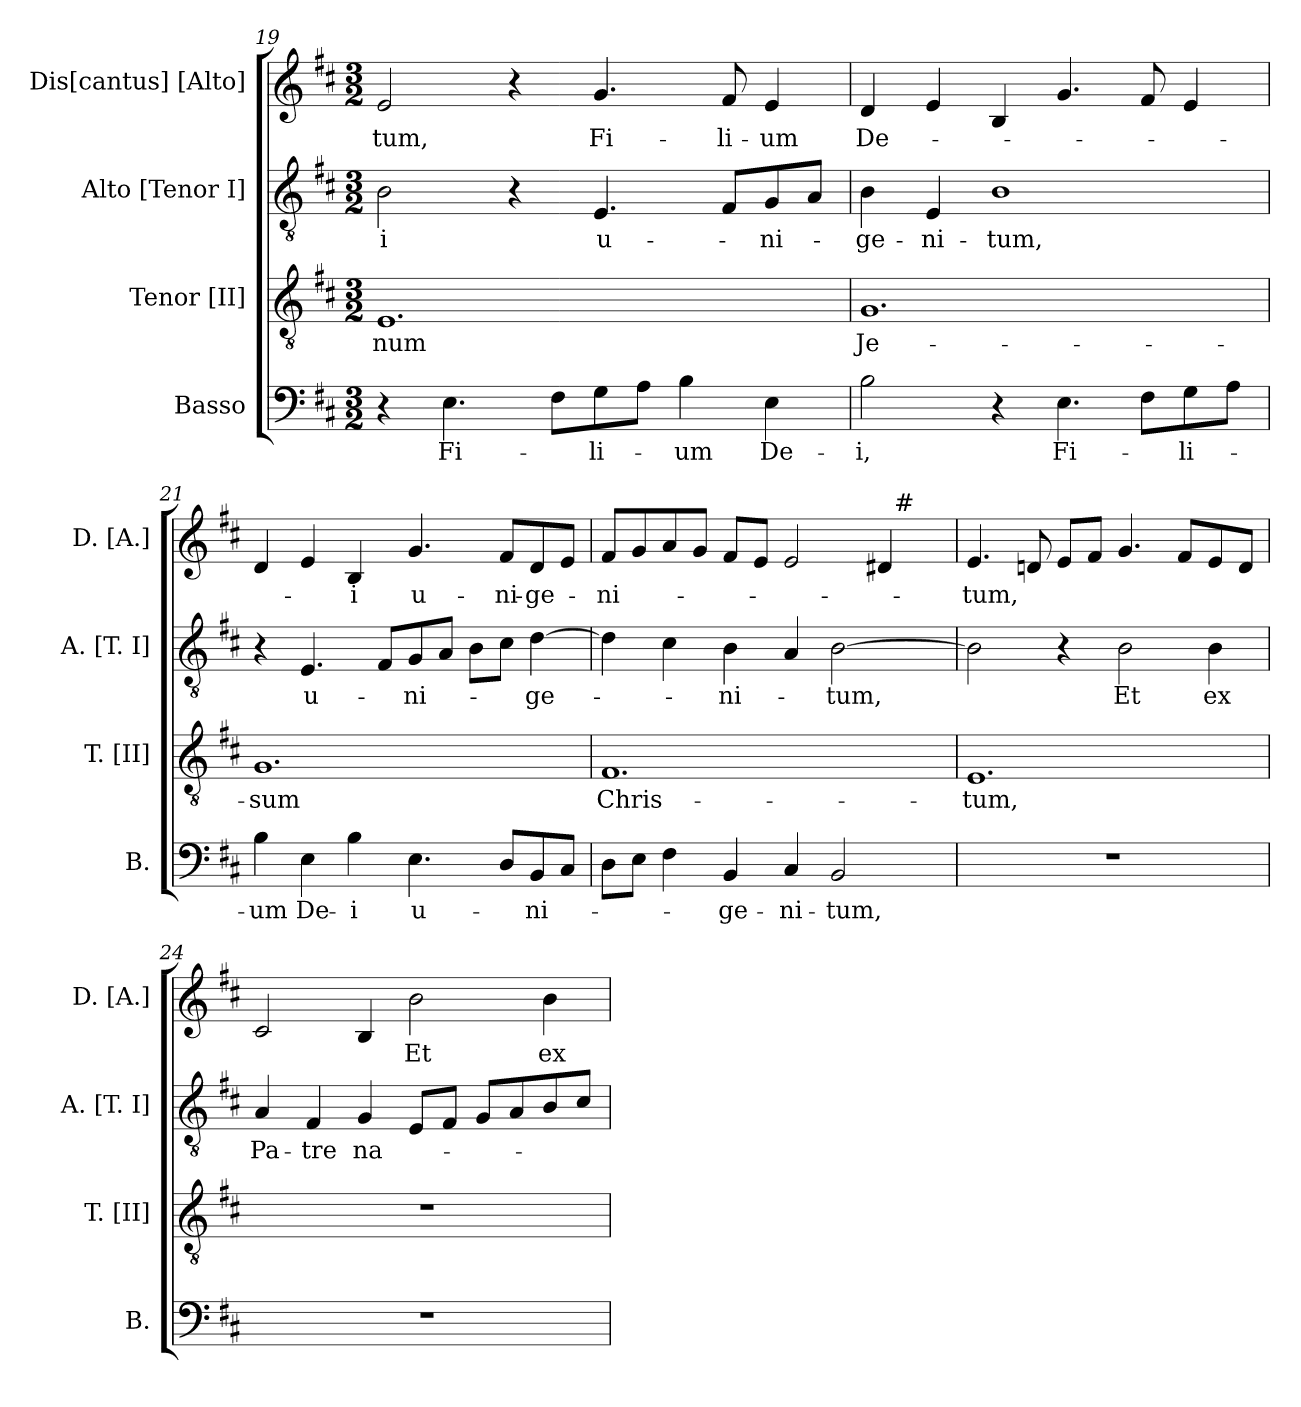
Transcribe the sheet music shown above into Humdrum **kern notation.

**kern	**text	**kern	**text	**kern	**text	**kern	**text
*part4	*part4	*part3	*part3	*part2	*part2	*part1	*part1
*staff4	*staff4	*staff3	*staff3	*staff2	*staff2	*staff1	*staff1
*I"Basso	*	*I"Tenor [II]	*	*I"Alto [Tenor I]	*	*I"Dis[cantus] [Alto]	*
*I'B.	*	*I'T. [II]	*	*I'A. [T. I]	*	*I'D. [A.]	*
*clefF4	*	*clefGv2	*	*clefGv2	*	*clefG2	*
*	*	*ITrd7c12	*	*ITrd7c12	*	*	*
*k[f#c#]	*	*k[f#c#]	*	*k[f#c#]	*	*k[f#c#]	*
*D:	*	*D:	*	*D:	*	*D:	*
*M3/2	*	*M3/2	*	*M3/2	*	*M3/2	*
=19	=19	=19	=19	=19	=19	=19	=19
!	!	!	!LO:LY:b:color=#000000	!	!	!	!
!	!	!	!	!	!LO:LY:b:color=#000000	!	!
!	!	!	!	!	!	!	!LO:LY:b:color=#000000
4r	.	1.EEi	-num	2BBi\	-i	2ei/	-tum,
!	!LO:LY:b:color=#000000	!	!	!	!	!	!
4.Ei\	Fi-	.	.	.	.	.	.
.	.	.	.	4r	.	4r	.
8F#i\L	.	.	.	.	.	.	.
!	!LO:LY:b:color=#000000	!	!	!	!	!	!
!	!	!	!	!	!LO:LY:b:color=#000000	!	!
!	!	!	!	!	!	!	!LO:LY:b:color=#000000
8Gi\	-li-	.	.	4.EEi/	u-	4.gi/	Fi-
8Ai\J	.	.	.	.	.	.	.
!	!LO:LY:b:color=#000000	!	!	!	!	!	!
4Bi\	-um	.	.	.	.	.	.
!	!	!	!	!	!	!	!LO:LY:b:color=#000000
.	.	.	.	8FF#i/L	.	8f#i/	-li-
!	!LO:LY:b:color=#000000	!	!	!	!	!	!
!	!	!	!	!	!LO:LY:b:color=#000000	!	!
!	!	!	!	!	!	!	!LO:LY:b:color=#000000
4Ei\	De-	.	.	8GGi/	-ni-	4ei/	-um
.	.	.	.	8AAi/J	.	.	.
=20	=20	=20	=20	=20	=20	=20	=20
!	!LO:LY:b:color=#000000	!	!	!	!	!	!
!	!	!	!LO:LY:b:color=#000000	!	!	!	!
!	!	!	!	!	!LO:LY:b:color=#000000	!	!
!	!	!	!	!	!	!	!LO:LY:b:color=#000000
2Bi\	-i,	1.GGi	Je-	4BBi\	-ge-	4di/	De-
!	!	!	!	!	!LO:LY:b:color=#000000	!	!
.	.	.	.	4EEi/	-ni-	4ei/	.
!	!	!	!	!	!LO:LY:b:color=#000000	!	!
4r	.	.	.	1BBi	-tum,	4Bi/	.
!	!LO:LY:b:color=#000000	!	!	!	!	!	!
4.Ei\	Fi-	.	.	.	.	4.gi/	.
8F#i\L	.	.	.	.	.	8f#i/	.
!	!LO:LY:b:color=#000000	!	!	!	!	!	!
8Gi\	-li-	.	.	.	.	4ei/	.
8Ai\J	.	.	.	.	.	.	.
=21	=21	=21	=21	=21	=21	=21	=21
!	!LO:LY:b:color=#000000	!	!	!	!	!	!
!	!	!	!LO:LY:b:color=#000000	!	!	!	!
4Bi\	-um	1.GGi	-sum	4r	.	4di/	.
!	!LO:LY:b:color=#000000	!	!	!	!	!	!
!	!	!	!	!	!LO:LY:b:color=#000000	!	!
4Ei\	De-	.	.	4.EEi/	u-	4ei/	.
!	!LO:LY:b:color=#000000	!	!	!	!	!	!
!	!	!	!	!	!	!	!LO:LY:b:color=#000000
4Bi\	-i	.	.	.	.	4Bi/	-i
.	.	.	.	8FF#i/L	.	.	.
!	!LO:LY:b:color=#000000	!	!	!	!	!	!
!	!	!	!	!	!LO:LY:b:color=#000000	!	!
!	!	!	!	!	!	!	!LO:LY:b:color=#000000
4.Ei\	u-	.	.	8GGi/	-ni-	4.gi/	u-
.	.	.	.	8AAi/J	.	.	.
.	.	.	.	8BBi\L	.	.	.
!	!	!	!	!	!	!	!LO:LY:b:color=#000000
8Di/L	.	.	.	8C#i\J	.	8f#i/L	-ni-
!	!LO:LY:b:color=#000000	!	!	!	!	!	!
!	!	!	!	!	!LO:LY:b:color=#000000	!	!
!	!	!	!	!	!	!	!LO:LY:b:color=#000000
8BBi/	-ni-	.	.	[>4Di\	-ge-	8di/	-ge-
8C#i/J	.	.	.	.	.	8ei/J	.
!!LO:LB:g=z
=22	=22	=22	=22	=22	=22	=22	=22
!	!	!	!LO:LY:b:color=#000000	!	!	!	!
!	!	!	!	!	!	!	!LO:LY:b:color=#000000
*	*	*	*	*	*	*^	*
8Di\L	.	1.FF#i	Chris-	4Di\]	.	8f#i/L	1ryy	-ni-
8Ei\J	.	.	.	.	.	8gi/	.	.
4F#i\	.	.	.	4C#i\	.	8ai/	.	.
.	.	.	.	.	.	8gi/J	.	.
!	!LO:LY:b:color=#000000	!	!	!	!	!	!	!
!	!	!	!	!	!LO:LY:b:color=#000000	!	!	!
4BBi/	-ge-	.	.	4BBi\	-ni-	8f#i/L	.	.
.	.	.	.	.	.	8ei/J	.	.
!	!LO:LY:b:color=#000000	!	!	!	!	!	!	!
4C#i/	-ni-	.	.	4AAi/	.	2ei/	.	.
!	!LO:LY:b:color=#000000	!	!	!	!	!	!	!
!	!	!	!	!	!LO:LY:b:color=#000000	!	!	!
2BBi/	-tum,	.	.	[>2BBi\	-tum,	.	4ryy	.
.	.	.	.	.	.	4d#i/	32ryy	.
.	.	.	.	.	.	.	256ryy	.
!	!	!	!	!	!	!	!LO:TX:a:t=#	!
.	.	.	.	.	.	.	8ryy	.
.	.	.	.	.	.	.	16ryy	.
.	.	.	.	.	.	.	64..ryy	.
=23	=23	=23	=23	=23	=23	=23	=23	=23
!LO:N:vis=1	!	!	!	!	!	!	!	!
*	*	*	*	*	*	*v	*v	*
*	*	*	*	*	*	*^	*
!	!	!	!LO:LY:b:color=#000000	!	!	!	!	!
*	*	*	*	*	*	*v	*v	*
*	*	*	*	*	*	*^	*
!	!	!	!	!	!	!	!	!LO:LY:b:color=#000000
*	*	*	*	*	*	*v	*v	*
1.r	.	1.EEi	-tum,	2BBi\]	.	4.ei/	-tum,
.	.	.	.	.	.	8dni/	.
.	.	.	.	4r	.	8ei/L	.
.	.	.	.	.	.	8f#i/J	.
!	!	!	!	!	!LO:LY:b:color=#000000	!	!
.	.	.	.	2BBi\	Et	4.gi/	.
.	.	.	.	.	.	8f#i/L	.
!	!	!	!	!	!LO:LY:b:color=#000000	!	!
.	.	.	.	4BBi\	ex	8ei/	.
.	.	.	.	.	.	8di/J	.
=24	=24	=24	=24	=24	=24	=24	=24
!LO:N:vis=1	!	!LO:N:vis=1	!	!	!	!	!
!	!	!	!	!	!LO:LY:b:color=#000000	!	!
1.r	.	1.r	.	4AAi/	Pa-	2c#i/	.
!	!	!	!	!	!LO:LY:b:color=#000000	!	!
.	.	.	.	4FF#i/	-tre	.	.
!	!	!	!	!	!LO:LY:b:color=#000000	!	!
.	.	.	.	4GGi/	na-	4Bi/	.
!	!	!	!	!	!	!	!LO:LY:b:color=#000000
.	.	.	.	8EEi/L	.	2bi\	Et
.	.	.	.	8FF#i/J	.	.	.
.	.	.	.	8GGi/L	.	.	.
.	.	.	.	8AAi/	.	.	.
!	!	!	!	!	!	!	!LO:LY:b:color=#000000
.	.	.	.	8BBi/	.	4bi\	ex
.	.	.	.	8C#i/J	.	.	.
=	=	=	=	=	=	=	=
*-	*-	*-	*-	*-	*-	*-	*-
